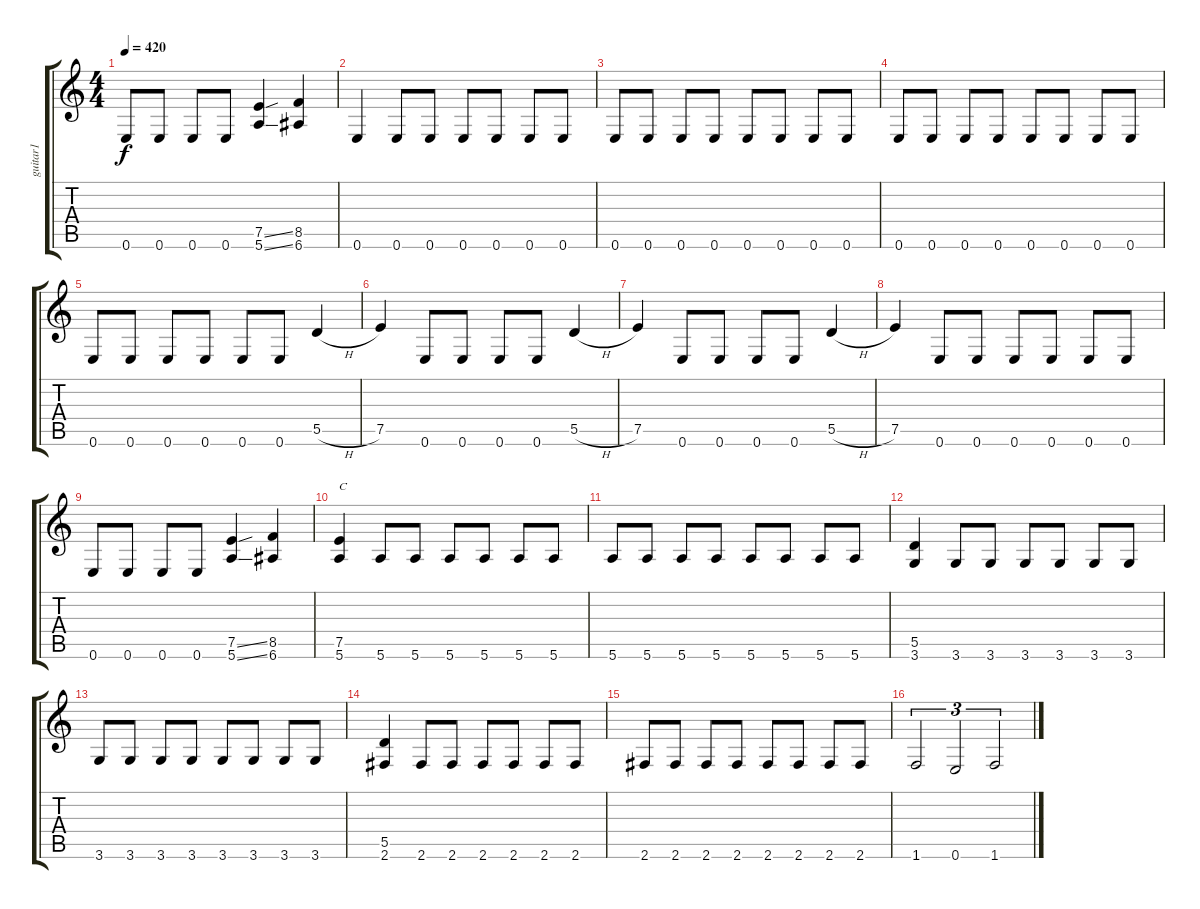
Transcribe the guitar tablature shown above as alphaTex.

\track ("guitar1" "guitar1") {instrument distortionguitar}
\staff {score tabs}
\tuning (E4 B3 G3 D3 A2 E2) {hide}
\ts (4 4)
\tempo 420
\clef g2
\ks c
0.6.8{dy f} 0.6.8 0.6.8 0.6.8 (7.5{ss} 5.6{ss}).4 (8.5 6.6).4 |
0.6.4 0.6.8 0.6.8 0.6.8 0.6.8 0.6.8 0.6.8 |
0.6.8 0.6.8 0.6.8 0.6.8 0.6.8 0.6.8 0.6.8 0.6.8 |
0.6.8 0.6.8 0.6.8 0.6.8 0.6.8 0.6.8 0.6.8 0.6.8 |
0.6.8 0.6.8 0.6.8 0.6.8 0.6.8 0.6.8 5.5{h}.4 |
7.5.4 0.6.8 0.6.8 0.6.8 0.6.8 5.5{h}.4 |
7.5.4 0.6.8 0.6.8 0.6.8 0.6.8 5.5{h}.4 |
7.5.4 0.6.8 0.6.8 0.6.8 0.6.8 0.6.8 0.6.8 |
0.6.8 0.6.8 0.6.8 0.6.8 (7.5{ss} 5.6{ss}).4 (8.5 6.6).4 |
(7.5 5.6).4{txt "C"} 5.6.8 5.6.8 5.6.8 5.6.8 5.6.8 5.6.8 |
5.6.8 5.6.8 5.6.8 5.6.8 5.6.8 5.6.8 5.6.8 5.6.8 |
(5.5 3.6).4 3.6.8 3.6.8 3.6.8 3.6.8 3.6.8 3.6.8 |
3.6.8 3.6.8 3.6.8 3.6.8 3.6.8 3.6.8 3.6.8 3.6.8 |
(5.5 2.6).4 2.6.8 2.6.8 2.6.8 2.6.8 2.6.8 2.6.8 |
2.6.8 2.6.8 2.6.8 2.6.8 2.6.8 2.6.8 2.6.8 2.6.8 |
1.6.2{tu (3 2)} 0.6.2{tu (3 2)} 1.6.2{tu (3 2)}
